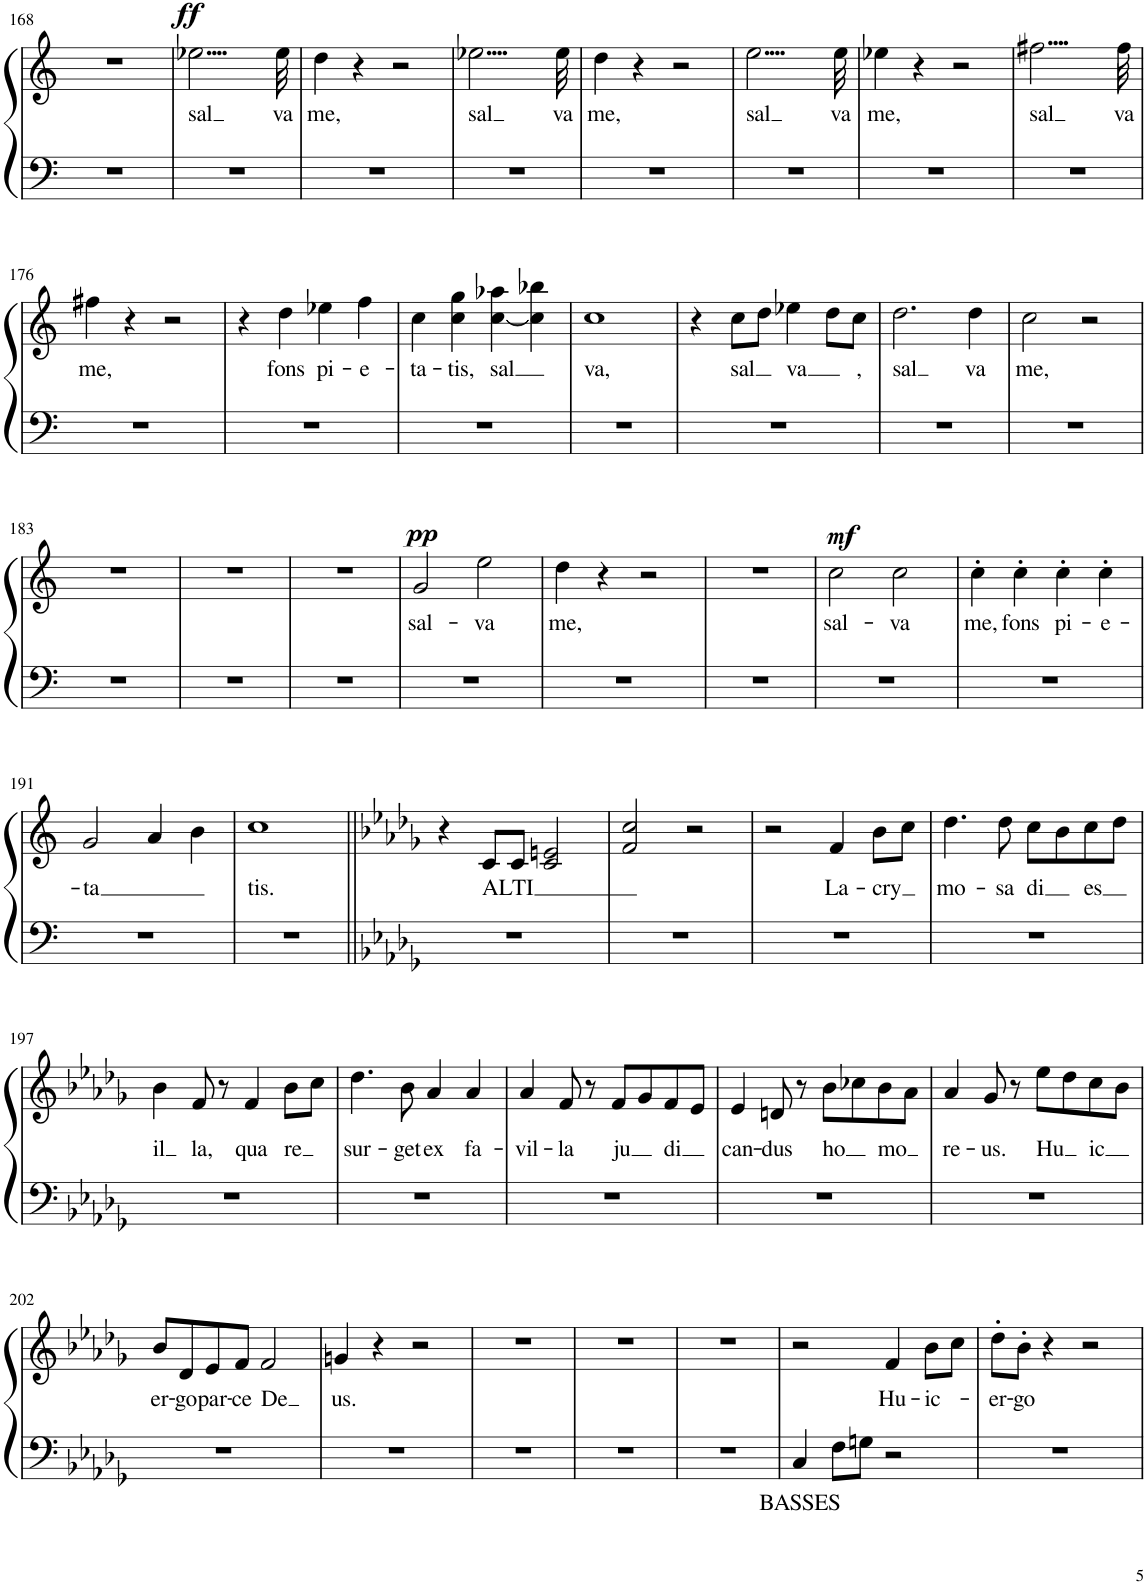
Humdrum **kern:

**kern	**text	**kern	**text	**dynam
*part1	*part1	*part1	*part1	*part1
*staff2	*staff2	*staff1	*staff1	*staff1/2
*I"Piano	*	*	*	*
*I'Pno.	*	*	*	*
!!LO:PB:g=z
*clefF4	*	*clefG2	*	*
*k[]	*	*k[]	*	*
*M4/4	*	*M4/4	*	*
*met(c)	*	*met(c)	*	*
=168	=168	=168	=168	=168
1r	.	1r	.	.
=169	=169	=169	=169	=169
!	!	!	!LO:LY:b	!LO:DY:a
1r	.	32%31ee-X\	sal	ff
!	!	!	!LO:LY:b	!
.	.	32ee-\	va	.
=170	=170	=170	=170	=170
!	!	!	!LO:LY:b	!
1r	.	4dd\	me,	.
.	.	4r	.	.
.	.	2r	.	.
=171	=171	=171	=171	=171
!	!	!	!LO:LY:b	!
1r	.	32%31ee-X\	sal	.
!	!	!	!LO:LY:b	!
.	.	32ee-\	va	.
=172	=172	=172	=172	=172
!	!	!	!LO:LY:b	!
1r	.	4dd\	me,	.
.	.	4r	.	.
.	.	2r	.	.
=173	=173	=173	=173	=173
!	!	!	!LO:LY:b	!
1r	.	32%31ee\	sal	.
!	!	!	!LO:LY:b	!
.	.	32ee\	va	.
=174	=174	=174	=174	=174
!	!	!	!LO:LY:b	!
1r	.	4ee-X\	me,	.
.	.	4r	.	.
.	.	2r	.	.
=175	=175	=175	=175	=175
!	!	!	!LO:LY:b	!
1r	.	32%31ff#X\	sal	.
!	!	!	!LO:LY:b	!
.	.	32ff#\	va	.
!!LO:LB:g=z
=176	=176	=176	=176	=176
!	!	!	!LO:LY:b	!
1r	.	4ff#X\	me,	.
.	.	4r	.	.
.	.	2r	.	.
=177	=177	=177	=177	=177
1r	.	4r	.	.
!	!	!	!LO:LY:b	!
.	.	4dd\	fons	.
!	!	!	!LO:LY:b	!
.	.	4ee-X\	pi-	.
!	!	!	!LO:LY:b	!
.	.	4ff\	-e-	.
=178	=178	=178	=178	=178
!	!	!	!LO:LY:b	!
1r	.	4cc\	-ta-	.
!	!	!	!LO:LY:b	!
.	.	4cc\ 4gg\	-tis,	.
!	!	!	!LO:LY:b	!
.	.	[4cc\ 4aa-X\	sal	.
.	.	4cc\] 4bb-X\	.	.
=179	=179	=179	=179	=179
!	!	!	!LO:LY:b	!
1r	.	1cc	va,	.
=180	=180	=180	=180	=180
1r	.	4r	.	.
!	!	!	!LO:LY:b	!
.	.	8cc\L	sal	.
.	.	8dd\J	.	.
!	!	!	!LO:LY:b	!
.	.	4ee-X\	va	.
.	.	8dd\L	.	.
!	!	!	!LO:LY:b	!
.	.	8cc\J	,	.
=181	=181	=181	=181	=181
!	!	!	!LO:LY:b	!
1r	.	2.dd\	sal	.
!	!	!	!LO:LY:b	!
.	.	4dd\	va	.
=182	=182	=182	=182	=182
!	!	!	!LO:LY:b	!
1r	.	2cc\	me,	.
.	.	2r	.	.
!!LO:LB:g=z
=183	=183	=183	=183	=183
1r	.	1r	.	.
=184	=184	=184	=184	=184
1r	.	1r	.	.
=185	=185	=185	=185	=185
1r	.	1r	.	.
=186	=186	=186	=186	=186
!	!	!	!LO:LY:b	!LO:DY:a
1r	.	2g/	sal-	pp
!	!	!	!LO:LY:b	!
.	.	2ee\	-va	.
=187	=187	=187	=187	=187
!	!	!	!LO:LY:b	!
1r	.	4dd\	me,	.
.	.	4r	.	.
.	.	2r	.	.
=188	=188	=188	=188	=188
1r	.	1r	.	.
=189	=189	=189	=189	=189
!	!	!	!LO:LY:b	!LO:DY:a
1r	.	2cc\	sal-	mf
!	!	!	!LO:LY:b	!
.	.	2cc\	-va	.
=190	=190	=190	=190	=190
!	!	!	!LO:LY:b	!
1r	.	4cc'\	me,	.
!	!	!	!LO:LY:b	!
.	.	4cc'\	fons	.
!	!	!	!LO:LY:b	!
.	.	4cc'\	pi-	.
!	!	!	!LO:LY:b	!
.	.	4cc'\	-e-	.
!!LO:LB:g=z
=191	=191	=191	=191	=191
!	!	!	!LO:LY:b	!
1r	.	2g/	-ta	.
.	.	4a/	.	.
.	.	4b\	.	.
=192	=192	=192	=192	=192
!	!	!	!LO:LY:b	!
1r	.	1cc	tis.	.
=193||	=193||	=193||	=193||	=193||
*k[b-e-a-d-g-]	*	*k[b-e-a-d-g-]	*	*
1r	.	4r	.	.
!	!	!	!LO:LY:b	!
.	.	8c/L	ALTI	.
.	.	8c/J	.	.
.	.	2c/ 2en/	.	.
=194	=194	=194	=194	=194
1r	.	2f/ 2cc/	.	.
.	.	2r	.	.
=195	=195	=195	=195	=195
1r	.	2r	.	.
!	!	!	!LO:LY:b	!
.	.	4f/	La-	.
!	!	!	!LO:LY:b	!
.	.	8b-\L	-cry	.
.	.	8cc\J	.	.
=196	=196	=196	=196	=196
!	!	!	!LO:LY:b	!
1r	.	4.dd-\	mo-	.
!	!	!	!LO:LY:b	!
.	.	8dd-\	-sa	.
!	!	!	!LO:LY:b	!
.	.	8cc\L	di	.
.	.	8b-\	.	.
!	!	!	!LO:LY:b	!
.	.	8cc\	es	.
.	.	8dd-\J	.	.
!!LO:LB:g=z
=197	=197	=197	=197	=197
!	!	!	!LO:LY:b	!
1r	.	4b-\	il	.
!	!	!	!LO:LY:b	!
.	.	8f/	la,	.
.	.	8r	.	.
!	!	!	!LO:LY:b	!
.	.	4f/	qua	.
!	!	!	!LO:LY:b	!
.	.	8b-\L	re	.
.	.	8cc\J	.	.
=198	=198	=198	=198	=198
!	!	!	!LO:LY:b	!
1r	.	4.dd-\	sur-	.
!	!	!	!LO:LY:b	!
.	.	8b-\	-get	.
!	!	!	!LO:LY:b	!
.	.	4a-/	ex	.
!	!	!	!LO:LY:b	!
.	.	4a-/	fa-	.
=199	=199	=199	=199	=199
!	!	!	!LO:LY:b	!
1r	.	4a-/	-vil-	.
!	!	!	!LO:LY:b	!
.	.	8f/	-la	.
.	.	8r	.	.
!	!	!	!LO:LY:b	!
.	.	8f/L	-ju	.
.	.	8g-/	.	.
!	!	!	!LO:LY:b	!
.	.	8f/	di	.
.	.	8e-/J	.	.
=200	=200	=200	=200	=200
!	!	!	!LO:LY:b	!
1r	.	4e-/	can-	.
!	!	!	!LO:LY:b	!
.	.	8dn/	-dus	.
.	.	8r	.	.
!	!	!	!LO:LY:b	!
.	.	8b-\L	ho	.
.	.	8cc-X\	.	.
!	!	!	!LO:LY:b	!
.	.	8b-\	mo	.
.	.	8a-\J	.	.
=201	=201	=201	=201	=201
!	!	!	!LO:LY:b	!
1r	.	4a-/	re-	.
!	!	!	!LO:LY:b	!
.	.	8g-/	-us.	.
.	.	8r	.	.
!	!	!	!LO:LY:b	!
.	.	8ee-\L	Hu	.
.	.	8dd-\	.	.
!	!	!	!LO:LY:b	!
.	.	8cc\	ic	.
.	.	8b-\J	.	.
!!LO:LB:g=z
=202	=202	=202	=202	=202
!	!	!	!LO:LY:b	!
1r	.	8b-/L	er-	.
!	!	!	!LO:LY:b	!
.	.	8d-/	-go	.
!	!	!	!LO:LY:b	!
.	.	8e-/	par-	.
!	!	!	!LO:LY:b	!
.	.	8f/J	-ce	.
!	!	!	!LO:LY:b	!
.	.	2f/	De	.
=203	=203	=203	=203	=203
!	!	!	!LO:LY:b	!
1r	.	4gn/	us.	.
.	.	4r	.	.
.	.	2r	.	.
=204	=204	=204	=204	=204
1r	.	1r	.	.
=205	=205	=205	=205	=205
1r	.	1r	.	.
=206	=206	=206	=206	=206
1r	.	1r	.	.
=207	=207	=207	=207	=207
!	!LO:LY:b	!	!	!
4C/	BASSES	2r	.	.
8F\L	.	.	.	.
8Gn\J	.	.	.	.
!	!	!	!LO:LY:b	!
2r	.	4f/	Hu-	.
!	!	!	!LO:LY:b	!
.	.	8b-\L	-ic-	.
.	.	8cc\J	.	.
=208	=208	=208	=208	=208
!	!	!	!LO:LY:b	!
1r	.	8dd-'\L	-er-	.
!	!	!	!LO:LY:b	!
.	.	8b-'\J	-go	.
.	.	4r	.	.
.	.	2r	.	.
=	=	=	=	=
*-	*-	*-	*-	*-
